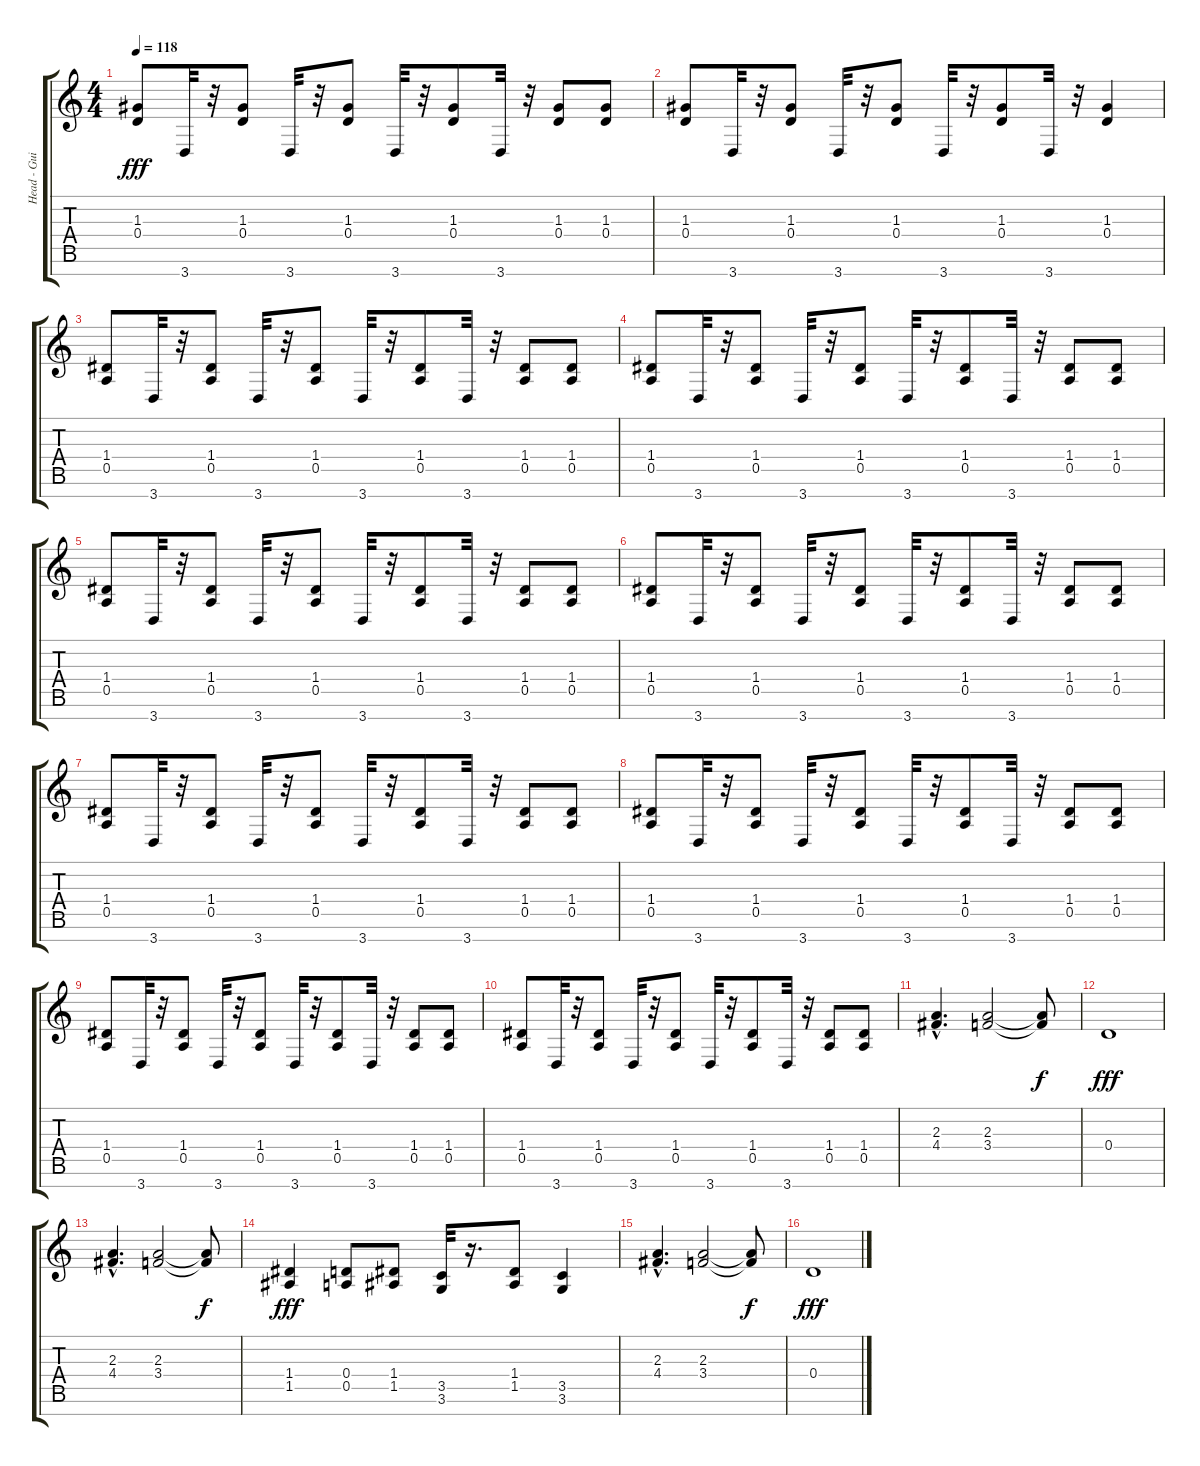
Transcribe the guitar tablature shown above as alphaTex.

\track ("Head - Guitar" "Head - Gui") {instrument distortionguitar}
\staff {score tabs}
\tuning (E4 B3 G3 D3 A2 E2 B1) {hide}
\ts (4 4)
\tempo 118
\clef g2
\ks c
(1.3 0.4).8{dy fff balance 0 instrument overdrivenguitar} 3.7.32 r.32 (1.3 0.4).8 3.7.32 r.32 (1.3 0.4).8 3.7.32 r.32 (1.3 0.4).8 3.7.32 r.32 (1.3 0.4).8 (1.3 0.4).8 |
(1.3 0.4).8 3.7.32 r.32 (1.3 0.4).8 3.7.32 r.32 (1.3 0.4).8 3.7.32 r.32 (1.3 0.4).8 3.7.32 r.32 (1.3 0.4).4 |
(1.4 0.5).8{balance 8 instrument distortionguitar} 3.7.32 r.32 (1.4 0.5).8 3.7.32 r.32 (1.4 0.5).8 3.7.32 r.32 (1.4 0.5).8 3.7.32 r.32 (1.4 0.5).8 (1.4 0.5).8 |
(1.4 0.5).8 3.7.32 r.32 (1.4 0.5).8 3.7.32 r.32 (1.4 0.5).8 3.7.32 r.32 (1.4 0.5).8 3.7.32 r.32 (1.4 0.5).8 (1.4 0.5).8 |
(1.4 0.5).8 3.7.32 r.32 (1.4 0.5).8 3.7.32 r.32 (1.4 0.5).8 3.7.32 r.32 (1.4 0.5).8 3.7.32 r.32 (1.4 0.5).8 (1.4 0.5).8 |
(1.4 0.5).8 3.7.32 r.32 (1.4 0.5).8 3.7.32 r.32 (1.4 0.5).8 3.7.32 r.32 (1.4 0.5).8 3.7.32 r.32 (1.4 0.5).8 (1.4 0.5).8 |
(1.4 0.5).8 3.7.32 r.32 (1.4 0.5).8 3.7.32 r.32 (1.4 0.5).8 3.7.32 r.32 (1.4 0.5).8 3.7.32 r.32 (1.4 0.5).8 (1.4 0.5).8 |
(1.4 0.5).8 3.7.32 r.32 (1.4 0.5).8 3.7.32 r.32 (1.4 0.5).8 3.7.32 r.32 (1.4 0.5).8 3.7.32 r.32 (1.4 0.5).8 (1.4 0.5).8 |
(1.4 0.5).8 3.7.32 r.32 (1.4 0.5).8 3.7.32 r.32 (1.4 0.5).8 3.7.32 r.32 (1.4 0.5).8 3.7.32 r.32 (1.4 0.5).8 (1.4 0.5).8 |
(1.4 0.5).8 3.7.32 r.32 (1.4 0.5).8 3.7.32 r.32 (1.4 0.5).8 3.7.32 r.32 (1.4 0.5).8 3.7.32 r.32 (1.4 0.5).8 (1.4 0.5).8 |
(2.3{hac} 4.4{hac}).4{d} (2.3 3.4).2 (2.3{t} 3.4{t}).8{dy f} |
0.4.1{dy fff} |
(2.3{hac} 4.4{hac}).4{d} (2.3 3.4).2 (2.3{t} 3.4{t}).8{dy f} |
(1.4 1.5).4{dy fff} (0.4 0.5).8 (1.4 1.5).8 (3.5 3.6).32 r.16{d} (1.4 1.5).8 (3.5 3.6).4 |
(2.3{hac} 4.4{hac}).4{d} (2.3 3.4).2 (2.3{t} 3.4{t}).8{dy f} |
0.4.1{dy fff}
